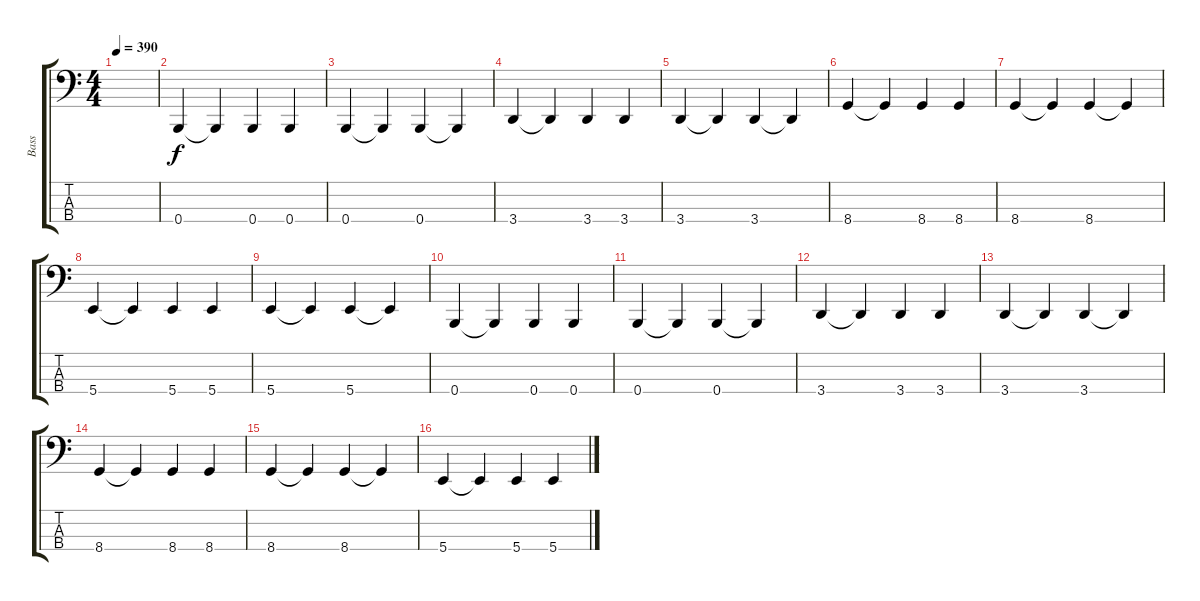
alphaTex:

\track ("Bass" "Bass") {instrument electricbassfinger}
\staff {score tabs}
\tuning (E2 B1 Gb1 B0) {hide}
\ts (4 4)
\tempo 390
\clef f4
\ks c
|
0.4.4 0.4{t}.4 0.4.4 0.4.4 |
0.4.4 0.4{t}.4 0.4.4 0.4{t}.4 |
3.4.4 3.4{t}.4 3.4.4 3.4.4 |
3.4.4 3.4{t}.4 3.4.4 3.4{t}.4 |
8.4.4 8.4{t}.4 8.4.4 8.4.4 |
8.4.4 8.4{t}.4 8.4.4 8.4{t}.4 |
5.4.4 5.4{t}.4 5.4.4 5.4.4 |
5.4.4 5.4{t}.4 5.4.4 5.4{t}.4 |
0.4.4 0.4{t}.4 0.4.4 0.4.4 |
0.4.4 0.4{t}.4 0.4.4 0.4{t}.4 |
3.4.4 3.4{t}.4 3.4.4 3.4.4 |
3.4.4 3.4{t}.4 3.4.4 3.4{t}.4 |
8.4.4 8.4{t}.4 8.4.4 8.4.4 |
8.4.4 8.4{t}.4 8.4.4 8.4{t}.4 |
5.4.4 5.4{t}.4 5.4.4 5.4.4
